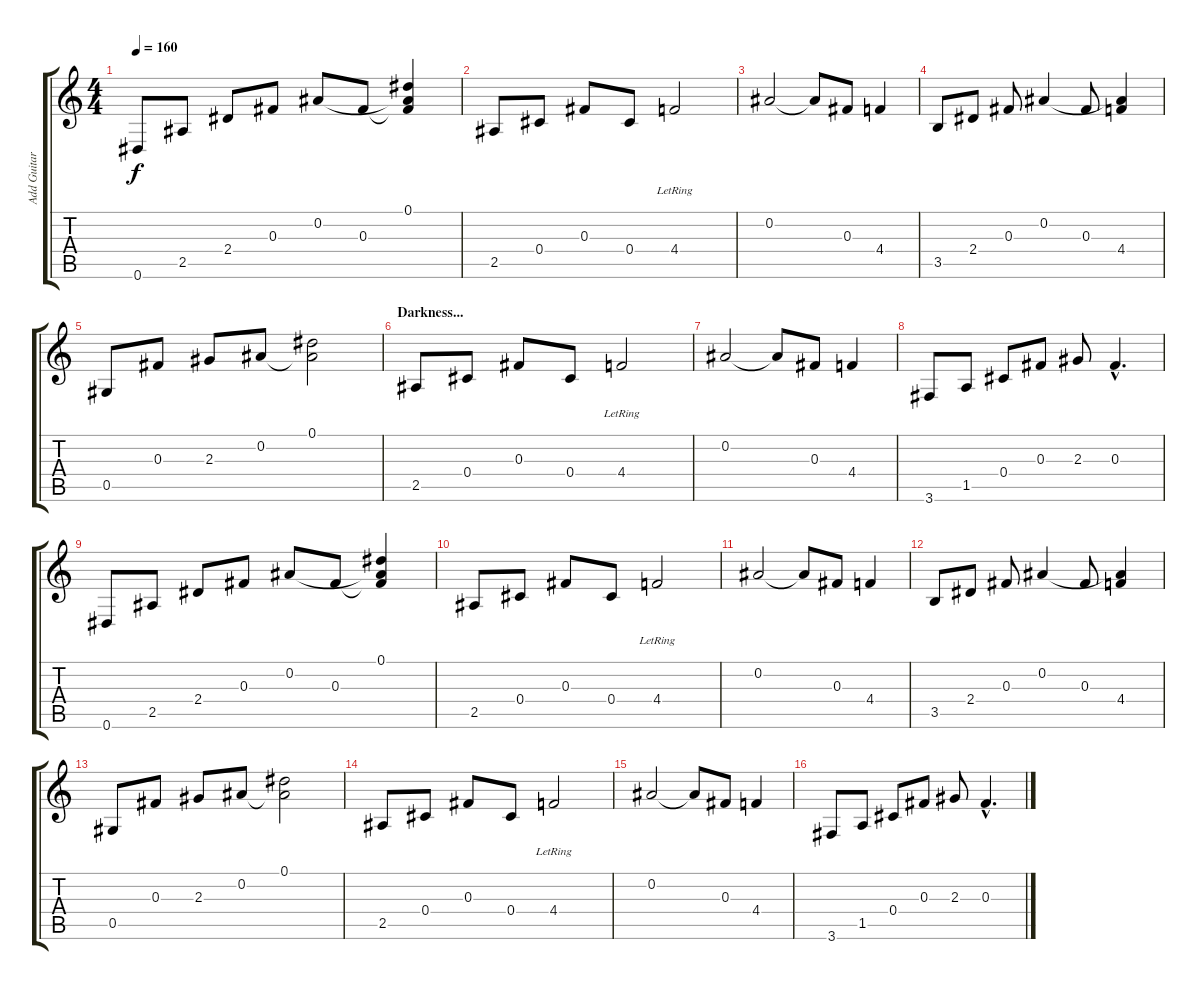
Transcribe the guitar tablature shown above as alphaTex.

\track ("Add Guitar 1" "Add Guitar") {instrument distortionguitar}
\staff {score tabs}
\tuning (Eb4 Bb3 Gb3 Db3 Ab2 Eb2) {hide}
\ts (4 4)
\tempo 160
\clef g2
\ks c
0.6.8{dy f} 2.5.8 2.4.8 0.3.8 0.2.8 0.3.8 (0.1 0.2{t} 0.3{t}).4 |
2.5.8 0.4.8 0.3.8 0.4.8 4.4{lr}.2 |
0.2.2 0.2{t}.8 0.3.8 4.4.4 |
3.5.8 2.4.8 0.3.8 0.2.4 0.3.8 (0.2{t} 4.4).4 |
0.5.8 0.3.8 2.3.8 0.2.8 (0.1 0.2{t}).2 |
\section ("" "Darkness...")
2.5.8 0.4.8 0.3.8 0.4.8 4.4{lr}.2 |
0.2.2 0.2{t}.8 0.3.8 4.4.4 |
3.6.8 1.5.8 0.4.8 0.3.8 2.3.8 0.3{hac}.4{d} |
0.6.8 2.5.8 2.4.8 0.3.8 0.2.8 0.3.8 (0.1 0.2{t} 0.3{t}).4 |
2.5.8 0.4.8 0.3.8 0.4.8 4.4{lr}.2 |
0.2.2 0.2{t}.8 0.3.8 4.4.4 |
3.5.8 2.4.8 0.3.8 0.2.4 0.3.8 (0.2{t} 4.4).4 |
0.5.8 0.3.8 2.3.8 0.2.8 (0.1 0.2{t}).2 |
2.5.8 0.4.8 0.3.8 0.4.8 4.4{lr}.2 |
0.2.2 0.2{t}.8 0.3.8 4.4.4 |
3.6.8 1.5.8 0.4.8 0.3.8 2.3.8 0.3{hac}.4{d}
